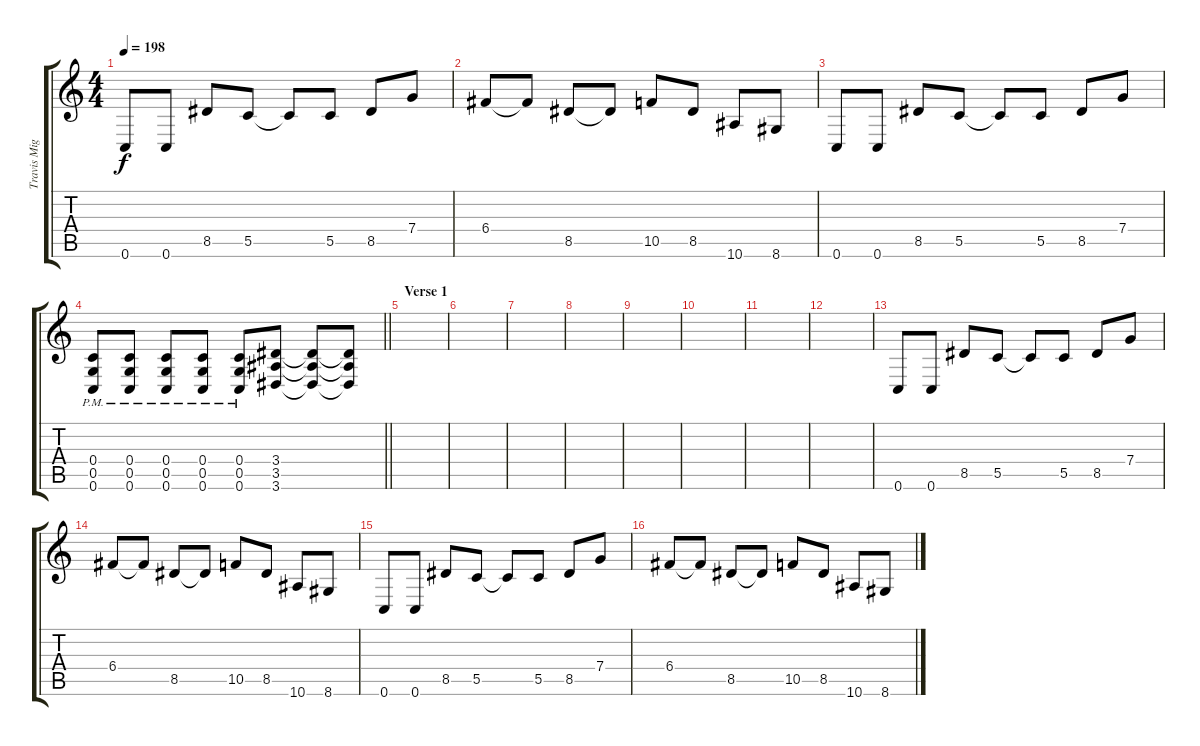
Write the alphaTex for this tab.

\track ("Travis Miguel" "Travis Mig") {instrument distortionguitar}
\staff {score tabs}
\tuning (D4 A3 F3 C3 G2 C2) {hide}
\ts (4 4)
\tempo 198
\clef g2
\ks c
0.6.8{dy f} 0.6.8 8.5.8 5.5.8 5.5{t}.8 5.5.8 8.5.8 7.4.8 |
6.4.8 6.4{t}.8 8.5.8 8.5{t}.8 10.5.8 8.5.8 10.6.8 8.6.8 |
0.6.8 0.6.8 8.5.8 5.5.8 5.5{t}.8 5.5.8 8.5.8 7.4.8 |
\barLineRight lightlight
(0.4{pm} 0.5{pm} 0.6{pm}).8 (0.4{pm} 0.5{pm} 0.6{pm}).8 (0.4{pm} 0.5{pm} 0.6{pm}).8 (0.4{pm} 0.5{pm} 0.6{pm}).8 (0.4{pm} 0.5{pm} 0.6{pm}).8 (3.4 3.5 3.6).8 (3.4{t} 3.5{t} 3.6{t}).8 (3.4{t} 3.5{t} 3.6{t}).8 |
\section ("" "Verse 1")
|
|
|
|
|
|
|
|
0.6.8 0.6.8 8.5.8 5.5.8 5.5{t}.8 5.5.8 8.5.8 7.4.8 |
6.4.8 6.4{t}.8 8.5.8 8.5{t}.8 10.5.8 8.5.8 10.6.8 8.6.8 |
0.6.8 0.6.8 8.5.8 5.5.8 5.5{t}.8 5.5.8 8.5.8 7.4.8 |
6.4.8 6.4{t}.8 8.5.8 8.5{t}.8 10.5.8 8.5.8 10.6.8 8.6.8
